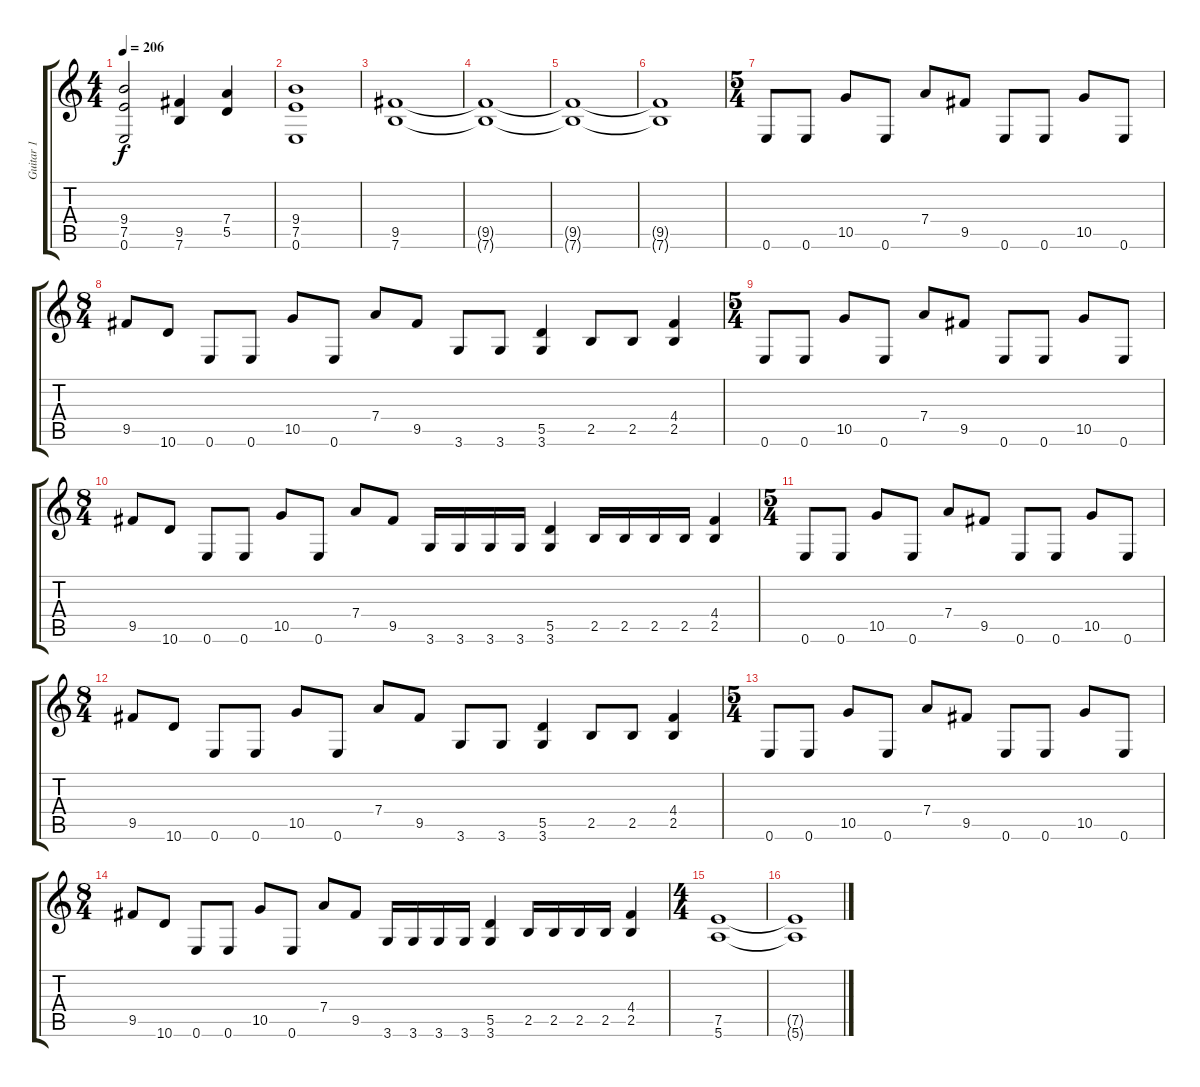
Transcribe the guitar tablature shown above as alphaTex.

\track ("Guitar 1" "Guitar 1") {instrument distortionguitar}
\staff {score tabs}
\tuning (E4 B3 G3 D3 A2 E2) {hide}
\ts (4 4)
\tempo 206
\clef g2
\ks c
(9.4 7.5 0.6).2{dy f} (9.5 7.6).4 (7.4 5.5).4 |
(9.4 7.5 0.6).1 |
(9.5 7.6).1 |
(9.5{t} 7.6{t}).1 |
(9.5{t} 7.6{t}).1 |
(9.5{t} 7.6{t}).1 |
\ts (5 4)
0.6.8 0.6.8 10.5.8 0.6.8 7.4.8 9.5.8 0.6.8 0.6.8 10.5.8 0.6.8 |
\ts (8 4)
9.5.8 10.6.8 0.6.8 0.6.8 10.5.8 0.6.8 7.4.8 9.5.8 3.6.8 3.6.8 (5.5 3.6).4 2.5.8 2.5.8 (4.4 2.5).4 |
\ts (5 4)
0.6.8 0.6.8 10.5.8 0.6.8 7.4.8 9.5.8 0.6.8 0.6.8 10.5.8 0.6.8 |
\ts (8 4)
9.5.8 10.6.8 0.6.8 0.6.8 10.5.8 0.6.8 7.4.8 9.5.8 3.6.16 3.6.16 3.6.16 3.6.16 (5.5 3.6).4 2.5.16 2.5.16 2.5.16 2.5.16 (4.4 2.5).4 |
\ts (5 4)
0.6.8 0.6.8 10.5.8 0.6.8 7.4.8 9.5.8 0.6.8 0.6.8 10.5.8 0.6.8 |
\ts (8 4)
9.5.8 10.6.8 0.6.8 0.6.8 10.5.8 0.6.8 7.4.8 9.5.8 3.6.8 3.6.8 (5.5 3.6).4 2.5.8 2.5.8 (4.4 2.5).4 |
\ts (5 4)
0.6.8 0.6.8 10.5.8 0.6.8 7.4.8 9.5.8 0.6.8 0.6.8 10.5.8 0.6.8 |
\ts (8 4)
9.5.8 10.6.8 0.6.8 0.6.8 10.5.8 0.6.8 7.4.8 9.5.8 3.6.16 3.6.16 3.6.16 3.6.16 (5.5 3.6).4 2.5.16 2.5.16 2.5.16 2.5.16 (4.4 2.5).4 |
\ts (4 4)
(7.5 5.6).1 |
(7.5{t} 5.6{t}).1
